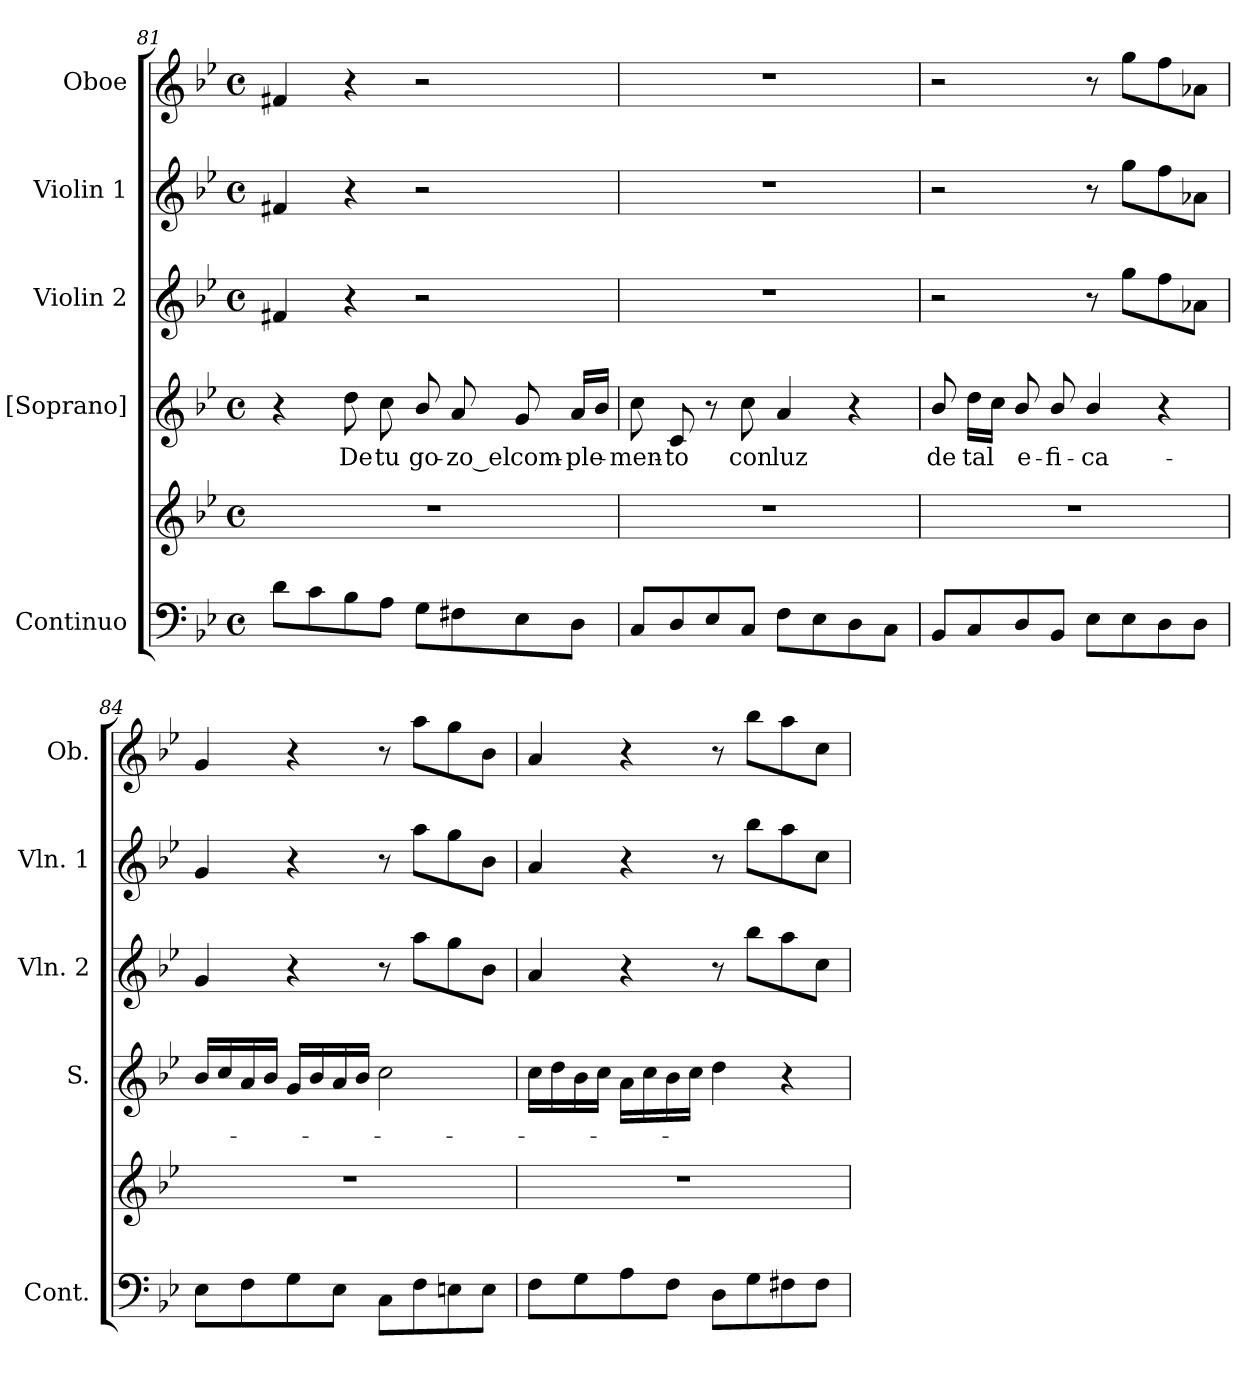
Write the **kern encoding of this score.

**kern	**kern	**kern	**text	**kern	**kern	**kern
*part5	*part5	*part4	*part4	*part3	*part2	*part1
*staff6	*staff5	*staff4	*staff4	*staff3	*staff2	*staff1
*I"Continuo	*	*I"[Soprano]	*	*I"Violin 2	*I"Violin 1	*I"Oboe
*I'Cont.	*	*I'S.	*	*I'Vln. 2	*I'Vln. 1	*I'Ob.
*clefF4	*clefG2	*clefG2	*	*clefG2	*clefG2	*clefG2
*k[b-e-]	*k[b-e-]	*k[b-e-]	*	*k[b-e-]	*k[b-e-]	*k[b-e-]
*B-:	*B-:	*B-:	*	*B-:	*B-:	*B-:
*M4/4	*M4/4	*M4/4	*	*M4/4	*M4/4	*M4/4
*met(c)	*met(c)	*met(c)	*	*met(c)	*met(c)	*met(c)
=81	=81	=81	=81	=81	=81	=81
8di\L	1r	4r	.	4f#Xi/	4f#Xi/	4f#Xi/
8ci\	.	.	.	.	.	.
!	!	!	!LO:LY:b:color=#000000	!	!	!
8B-i\	.	8ddi\	De	4r	4r	4r
!	!	!	!LO:LY:b:color=#000000	!	!	!
8Ai\J	.	8cci\	tu	.	.	.
!	!	!	!LO:LY:b:color=#000000	!	!	!
8Gi\L	.	8b-i/	go-	2r	2r	2r
!	!	!	!LO:LY:b:color=#000000	!	!	!
8F#Xi\	.	8ai/	-zo_el	.	.	.
!	!	!	!LO:LY:b:color=#000000	!	!	!
8E-i\	.	8gi/	com-	.	.	.
!	!	!	!LO:LY:b:color=#000000	!	!	!
8Di\J	.	16ai/LL	-ple-	.	.	.
.	.	16b-i/JJ	.	.	.	.
=82	=82	=82	=82	=82	=82	=82
!	!	!	!LO:LY:b:color=#000000	!	!	!
8Ci/L	1r	8cci\	-men-	1r	1r	1r
!	!	!	!LO:LY:b:color=#000000	!	!	!
8Di/	.	8ci/	-to	.	.	.
8E-i/	.	8r	.	.	.	.
!	!	!	!LO:LY:b:color=#000000	!	!	!
8Ci/J	.	8cci\	con	.	.	.
!	!	!	!LO:LY:b:color=#000000	!	!	!
8Fi\L	.	4ai/	luz	.	.	.
8E-i\	.	.	.	.	.	.
8Di\	.	4r	.	.	.	.
8Ci\J	.	.	.	.	.	.
=83	=83	=83	=83	=83	=83	=83
!	!	!	!LO:LY:b:color=#000000	!	!	!
8BB-i/L	1r	8b-i/	de	2r	2r	2r
!	!	!	!LO:LY:b:color=#000000	!	!	!
8Ci/	.	16ddi\LL	tal	.	.	.
.	.	16cci\JJ	.	.	.	.
!	!	!	!LO:LY:b:color=#000000	!	!	!
8Di/	.	8b-i/	e-	.	.	.
!	!	!	!LO:LY:b:color=#000000	!	!	!
8BB-i/J	.	8b-i/	-fi-	.	.	.
!	!	!	!LO:LY:b:color=#000000	!	!	!
8E-i\L	.	4b-i/	-ca-	8r	8r	8r
8E-i\	.	.	.	8ggi\L	8ggi\L	8ggi\L
8Di\	.	4r	.	8ffi\	8ffi\	8ffi\
8Di\J	.	.	.	8a-Xi\J	8a-Xi\J	8a-Xi\J
!!LO:LB:g=z
=84	=84	=84	=84	=84	=84	=84
8E-i\L	1r	16b-i/LL	.	4gi/	4gi/	4gi/
.	.	16cci/	.	.	.	.
8Fi\	.	16ai/	.	.	.	.
.	.	16b-i/JJ	.	.	.	.
8Gi\	.	16gi/LL	.	4r	4r	4r
.	.	16b-i/	.	.	.	.
8E-i\J	.	16ai/	.	.	.	.
.	.	16b-i/JJ	.	.	.	.
8Ci\L	.	2cci\	.	8r	8r	8r
8Fi\	.	.	.	8aai\L	8aai\L	8aai\L
8Eni\	.	.	.	8ggi\	8ggi\	8ggi\
8Ei\J	.	.	.	8b-i\J	8b-i\J	8b-i\J
=85	=85	=85	=85	=85	=85	=85
8Fi\L	1r	16cci\LL	.	4ai/	4ai/	4ai/
.	.	16ddi\	.	.	.	.
8Gi\	.	16b-i\	.	.	.	.
.	.	16cci\JJ	.	.	.	.
8Ai\	.	16ai\LL	.	4r	4r	4r
.	.	16cci\	.	.	.	.
8Fi\J	.	16b-i\	.	.	.	.
.	.	16cci\JJ	.	.	.	.
8Di\L	.	4ddi\	.	8r	8r	8r
8Gi\	.	.	.	8bb-i\L	8bb-i\L	8bb-i\L
8F#Xi\	.	4r	.	8aai\	8aai\	8aai\
8F#i\J	.	.	.	8cci\J	8cci\J	8cci\J
=	=	=	=	=	=	=
*-	*-	*-	*-	*-	*-	*-
